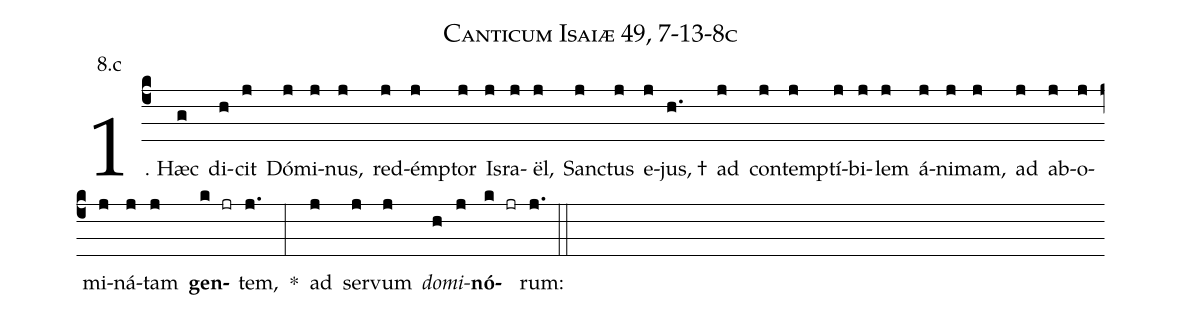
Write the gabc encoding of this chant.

name: Canticum Isaiæ 49, 7-13-8c;
annotation: 8.c;
%%
(c4)1. Hæc(g) di(h)cit(j) Dó(j)mi(j)nus,(j) red(j)émp(j)tor(j) Is(j)ra(j)ël,(j) Sanc(j)tus(j) e(j)jus, †(h.) ad(j) con(j)temp(j)tí(j)bi(j)lem(j) á(j)ni(j)mam,(j) ad(j) ab(j)o(j)mi(j)ná(j)tam(j) <b>gen</b>(k jr)tem,(j.) *(:) ad(j) ser(j)vum(j) <i>do</i>(h)<i>mi</i>(j)<b>nó</b>(k jr)rum:(j.) (::)
